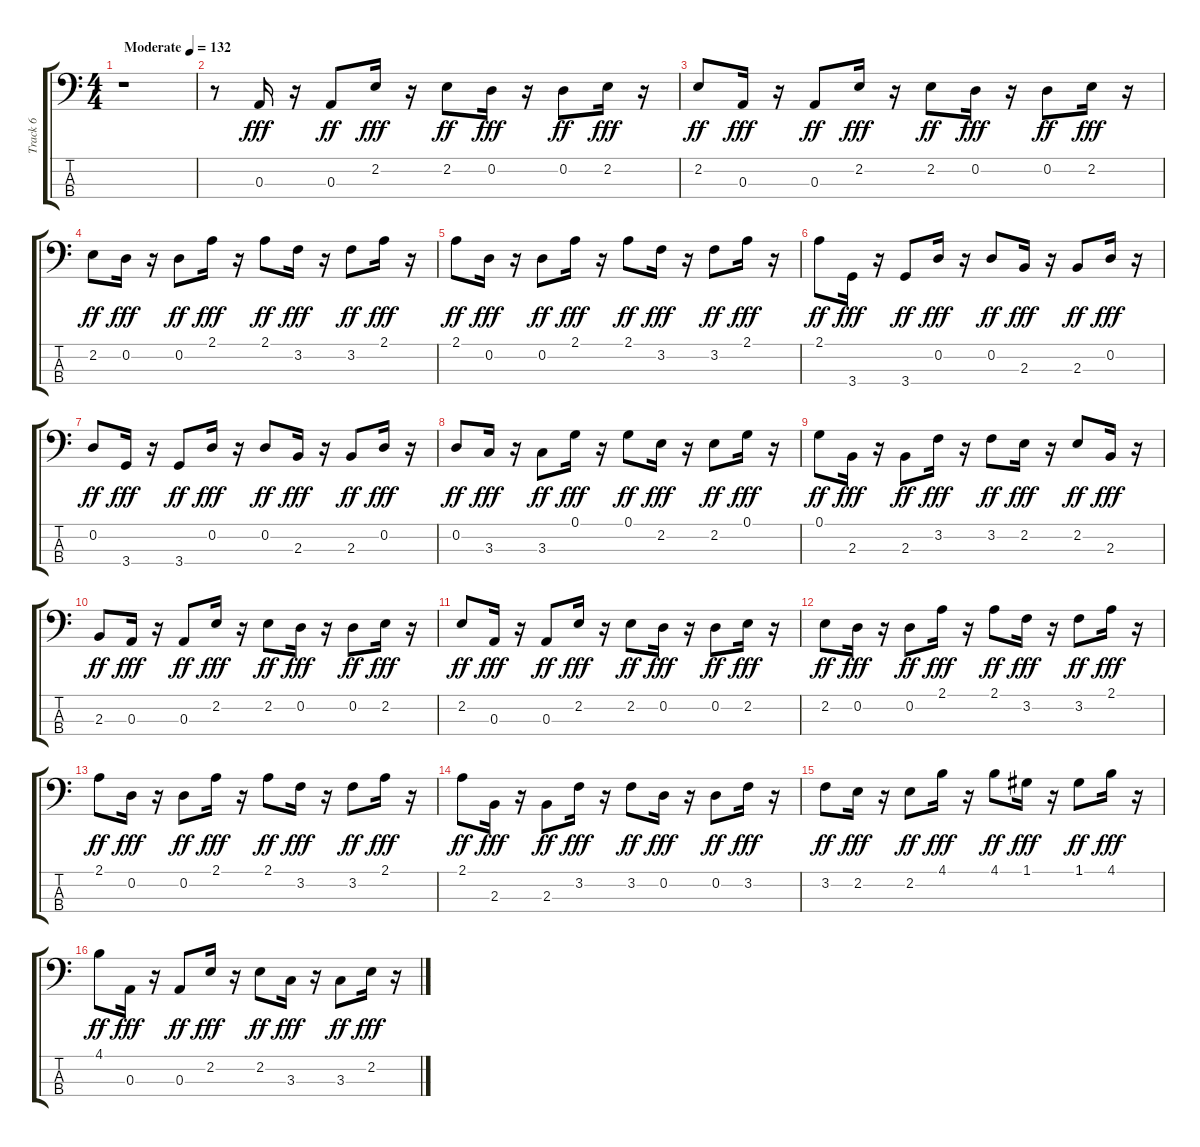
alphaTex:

\track ("Track 6" "Track 6") {instrument electricbassfinger}
\staff {score tabs}
\tuning (G2 D2 A1 E1) {hide}
\ts (4 4)
\tempo (132 "Moderate")
\clef f4
\ks c
r.1{dy fff instrument electricbassfinger} |
r.8 0.3.16 r.16 0.3.8{dy ff} 2.2.16{dy fff} r.16 2.2.8{dy ff} 0.2.16{dy fff} r.16 0.2.8{dy ff} 2.2.16{dy fff} r.16 |
2.2.8{dy ff} 0.3.16{dy fff} r.16 0.3.8{dy ff} 2.2.16{dy fff} r.16 2.2.8{dy ff} 0.2.16{dy fff} r.16 0.2.8{dy ff} 2.2.16{dy fff} r.16 |
2.2.8{dy ff} 0.2.16{dy fff} r.16 0.2.8{dy ff} 2.1.16{dy fff} r.16 2.1.8{dy ff} 3.2.16{dy fff} r.16 3.2.8{dy ff} 2.1.16{dy fff} r.16 |
2.1.8{dy ff} 0.2.16{dy fff} r.16 0.2.8{dy ff} 2.1.16{dy fff} r.16 2.1.8{dy ff} 3.2.16{dy fff} r.16 3.2.8{dy ff} 2.1.16{dy fff} r.16 |
2.1.8{dy ff} 3.4.16{dy fff} r.16 3.4.8{dy ff} 0.2.16{dy fff} r.16 0.2.8{dy ff} 2.3.16{dy fff} r.16 2.3.8{dy ff} 0.2.16{dy fff} r.16 |
0.2.8{dy ff} 3.4.16{dy fff} r.16 3.4.8{dy ff} 0.2.16{dy fff} r.16 0.2.8{dy ff} 2.3.16{dy fff} r.16 2.3.8{dy ff} 0.2.16{dy fff} r.16 |
0.2.8{dy ff} 3.3.16{dy fff} r.16 3.3.8{dy ff} 0.1.16{dy fff} r.16 0.1.8{dy ff} 2.2.16{dy fff} r.16 2.2.8{dy ff} 0.1.16{dy fff} r.16 |
0.1.8{dy ff} 2.3.16{dy fff} r.16 2.3.8{dy ff} 3.2.16{dy fff} r.16 3.2.8{dy ff} 2.2.16{dy fff} r.16 2.2.8{dy ff} 2.3.16{dy fff} r.16 |
2.3.8{dy ff} 0.3.16{dy fff} r.16 0.3.8{dy ff} 2.2.16{dy fff} r.16 2.2.8{dy ff} 0.2.16{dy fff} r.16 0.2.8{dy ff} 2.2.16{dy fff} r.16 |
2.2.8{dy ff} 0.3.16{dy fff} r.16 0.3.8{dy ff} 2.2.16{dy fff} r.16 2.2.8{dy ff} 0.2.16{dy fff} r.16 0.2.8{dy ff} 2.2.16{dy fff} r.16 |
2.2.8{dy ff} 0.2.16{dy fff} r.16 0.2.8{dy ff} 2.1.16{dy fff} r.16 2.1.8{dy ff} 3.2.16{dy fff} r.16 3.2.8{dy ff} 2.1.16{dy fff} r.16 |
2.1.8{dy ff} 0.2.16{dy fff} r.16 0.2.8{dy ff} 2.1.16{dy fff} r.16 2.1.8{dy ff} 3.2.16{dy fff} r.16 3.2.8{dy ff} 2.1.16{dy fff} r.16 |
2.1.8{dy ff} 2.3.16{dy fff} r.16 2.3.8{dy ff} 3.2.16{dy fff} r.16 3.2.8{dy ff} 0.2.16{dy fff} r.16 0.2.8{dy ff} 3.2.16{dy fff} r.16 |
3.2.8{dy ff} 2.2.16{dy fff} r.16 2.2.8{dy ff} 4.1.16{dy fff} r.16 4.1.8{dy ff} 1.1.16{dy fff} r.16 1.1.8{dy ff} 4.1.16{dy fff} r.16 |
4.1.8{dy ff} 0.3.16{dy fff} r.16 0.3.8{dy ff} 2.2.16{dy fff} r.16 2.2.8{dy ff} 3.3.16{dy fff} r.16 3.3.8{dy ff} 2.2.16{dy fff} r.16
